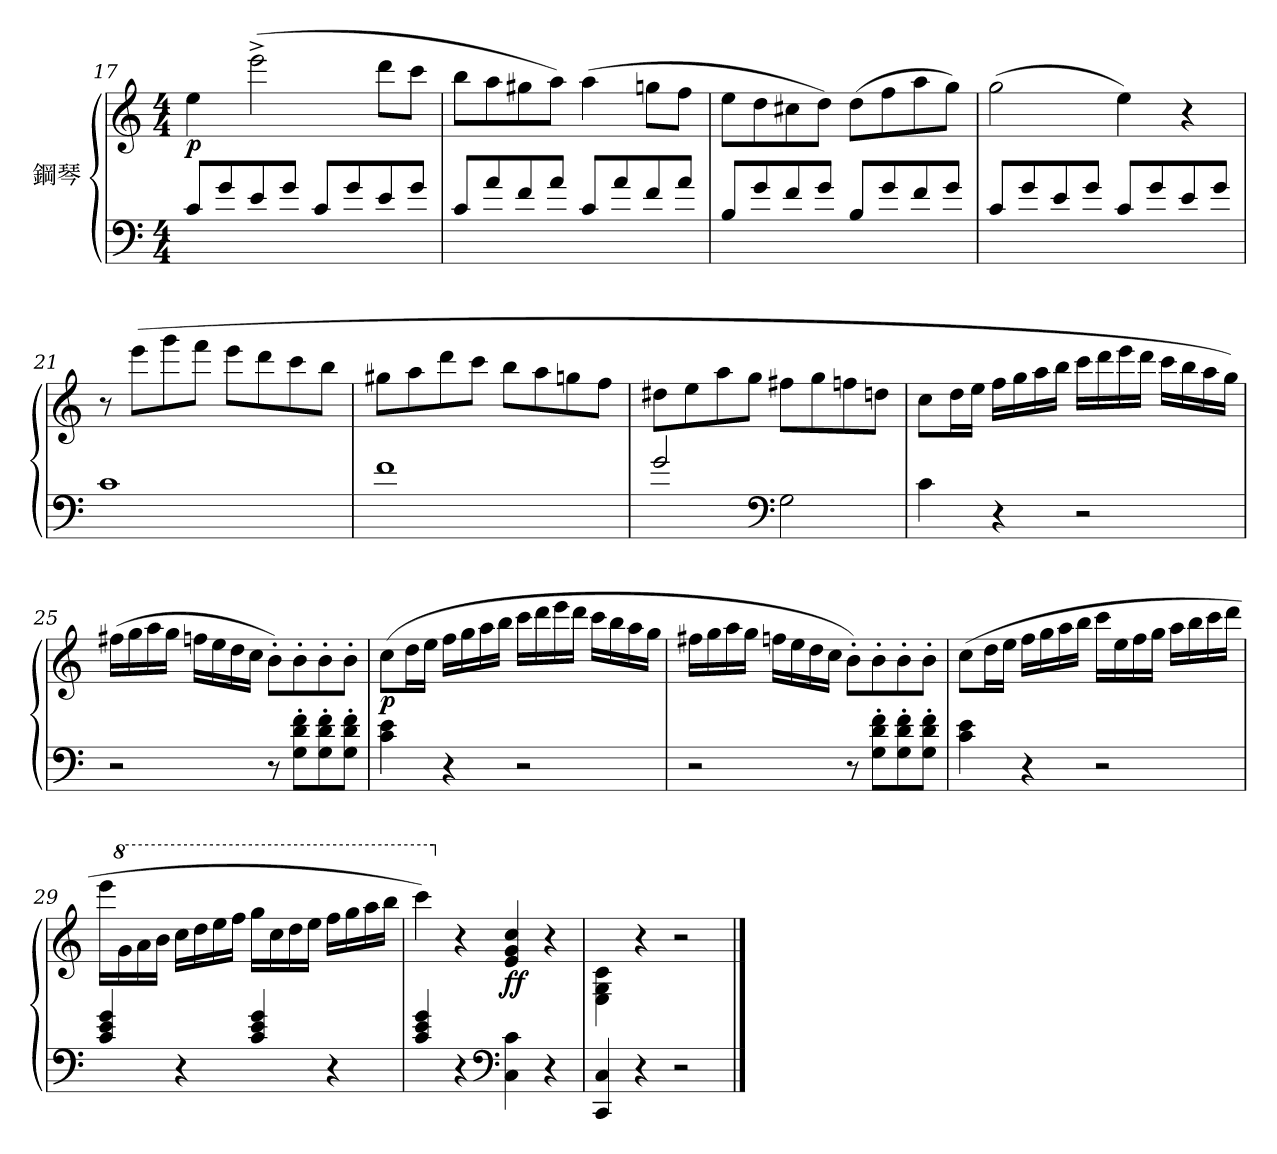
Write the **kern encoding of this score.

**kern	**kern	**dynam
*part1	*part1	*part1
*staff2	*staff1	*staff1/2
*I"鋼琴	*	*
*clefF4	*clefG2	*
*k[]	*k[]	*
*M4/4	*M4/4	*
=17	=17	=17
!	!	!LO:DY:b
8c/L	4ee\	p
8g/	.	.
8e/	(>2eee^\	.
8g/J	.	.
8c/L	.	.
8g/	.	.
8e/	8ddd\L	.
8g/J	8ccc\J	.
=18	=18	=18
8c/L	8bb\L	.
8a/	8aa\	.
8f/	8gg#X\	.
8a/J	8aa\J)	.
8c/L	(>4aa\	.
8a/	.	.
8f/	8ggn\L	.
8a/J	8ff\J	.
!!LO:PB:g=z
=19	=19	=19
8B/L	8ee\L	.
8g/	8dd\	.
8f/	8cc#X\	.
8g/J	8dd\J)	.
8B/L	(>8dd\L	.
8g/	8ff\	.
8f/	8aa\	.
8g/J	8gg\J)	.
=20	=20	=20
8c/L	(>2gg\	.
8g/	.	.
8e/	.	.
8g/J	.	.
8c/L	4ee\)	.
8g/	.	.
8e/	4r	.
8g/J	.	.
=21	=21	=21
1c	8r	.
.	(>8eee\L	.
.	8ggg\	.
.	8fff\J	.
.	8eee\L	.
.	8ddd\	.
.	8ccc\	.
.	8bb\J	.
=22	=22	=22
1f	8gg#X\L	.
.	8aa\	.
.	8ddd\	.
.	8ccc\J	.
.	8bb\L	.
.	8aa\	.
.	8ggn\	.
.	8ff\J	.
!!LO:LB:g=z
=23	=23	=23
2g/	8dd#X\L	.
.	8ee\	.
.	8aa\	.
.	8gg\J	.
*clefF4	*	*
2G\	8ff#X\L	.
.	8gg\	.
.	8ffn\	.
.	8ddn\J	.
=24	=24	=24
4c\	8cc\L	.
.	16dd\L	.
.	16ee\JJ	.
4r	16ff\LL	.
.	16gg\	.
.	16aa\	.
.	16bb\JJ	.
2r	16ccc\LL	.
.	16ddd\	.
.	16eee\	.
.	16ddd\JJ	.
.	16ccc\LL	.
.	16bb\	.
.	16aa\	.
.	16gg\JJ)	.
=25	=25	=25
2r	(>16ff#X\LL	.
.	16gg\	.
.	16aa\	.
.	16gg\JJ	.
.	16ffn\LL	.
.	16ee\	.
.	16dd\	.
.	16cc\JJ	.
8r	8b'\L)	.
8G\' 8d\' 8f\'L	8b'\	.
8G\' 8d\' 8f\'	8b'\	.
8G\' 8d\' 8f\'J	8b'\J	.
!!LO:LB:g=z
=26	=26	=26
!	!	!LO:DY:b
4c\ 4e\	(>8cc\L	p
.	16dd\L	.
.	16ee\JJ	.
4r	16ff\LL	.
.	16gg\	.
.	16aa\	.
.	16bb\JJ	.
2r	16ccc\LL	.
.	16ddd\	.
.	16eee\	.
.	16ddd\JJ	.
.	16ccc\LL	.
.	16bb\	.
.	16aa\	.
.	16gg\JJ	.
=27	=27	=27
2r	16ff#X\LL	.
.	16gg\	.
.	16aa\	.
.	16gg\JJ	.
.	16ffn\LL	.
.	16ee\	.
.	16dd\	.
.	16cc\JJ	.
8r	8b'\L)	.
8G\' 8d\' 8f\'L	8b'\	.
8G\' 8d\' 8f\'	8b'\	.
8G\' 8d\' 8f\'J	8b'\J	.
!!LO:LB:g=z
=28	=28	=28
4c\ 4e\	(>8cc\L	.
.	16dd\L	.
.	16ee\JJ	.
4r	16ff\LL	.
.	16gg\	.
.	16aa\	.
.	16bb\JJ	.
2r	16ccc\LL	.
.	16ee\	.
.	16ff\	.
.	16gg\JJ	.
.	16aa\LL	.
.	16bb\	.
.	16ccc\	.
.	16ddd\JJ	.
=29	=29	=29
4c/ 4e/ 4g/	16eee\LL	.
*	*8va	*
.	16gg\	.
.	16aa\	.
.	16bb\JJ	.
4r	16ccc\LL	.
.	16ddd\	.
.	16eee\	.
.	16fff\JJ	.
4c/ 4e/ 4g/	16ggg\LL	.
.	16ccc\	.
.	16ddd\	.
.	16eee\JJ	.
4r	16fff\LL	.
.	16ggg\	.
.	16aaa\	.
.	16bbb\JJ	.
=30	=30	=30
4c/ 4e/ 4g/	4cccc\)	.
*	*X8va	*
4r	4r	.
*clefF4	*	*
!	!	!LO:DY:b
4C\ 4c\	4e/ 4g/ 4cc/	ff
4r	4r	.
=31	=31	=31
4CC/ 4C/	4E\ 4G\ 4c\	.
4r	4r	.
2r	2r	.
==	==	==
*-	*-	*-
